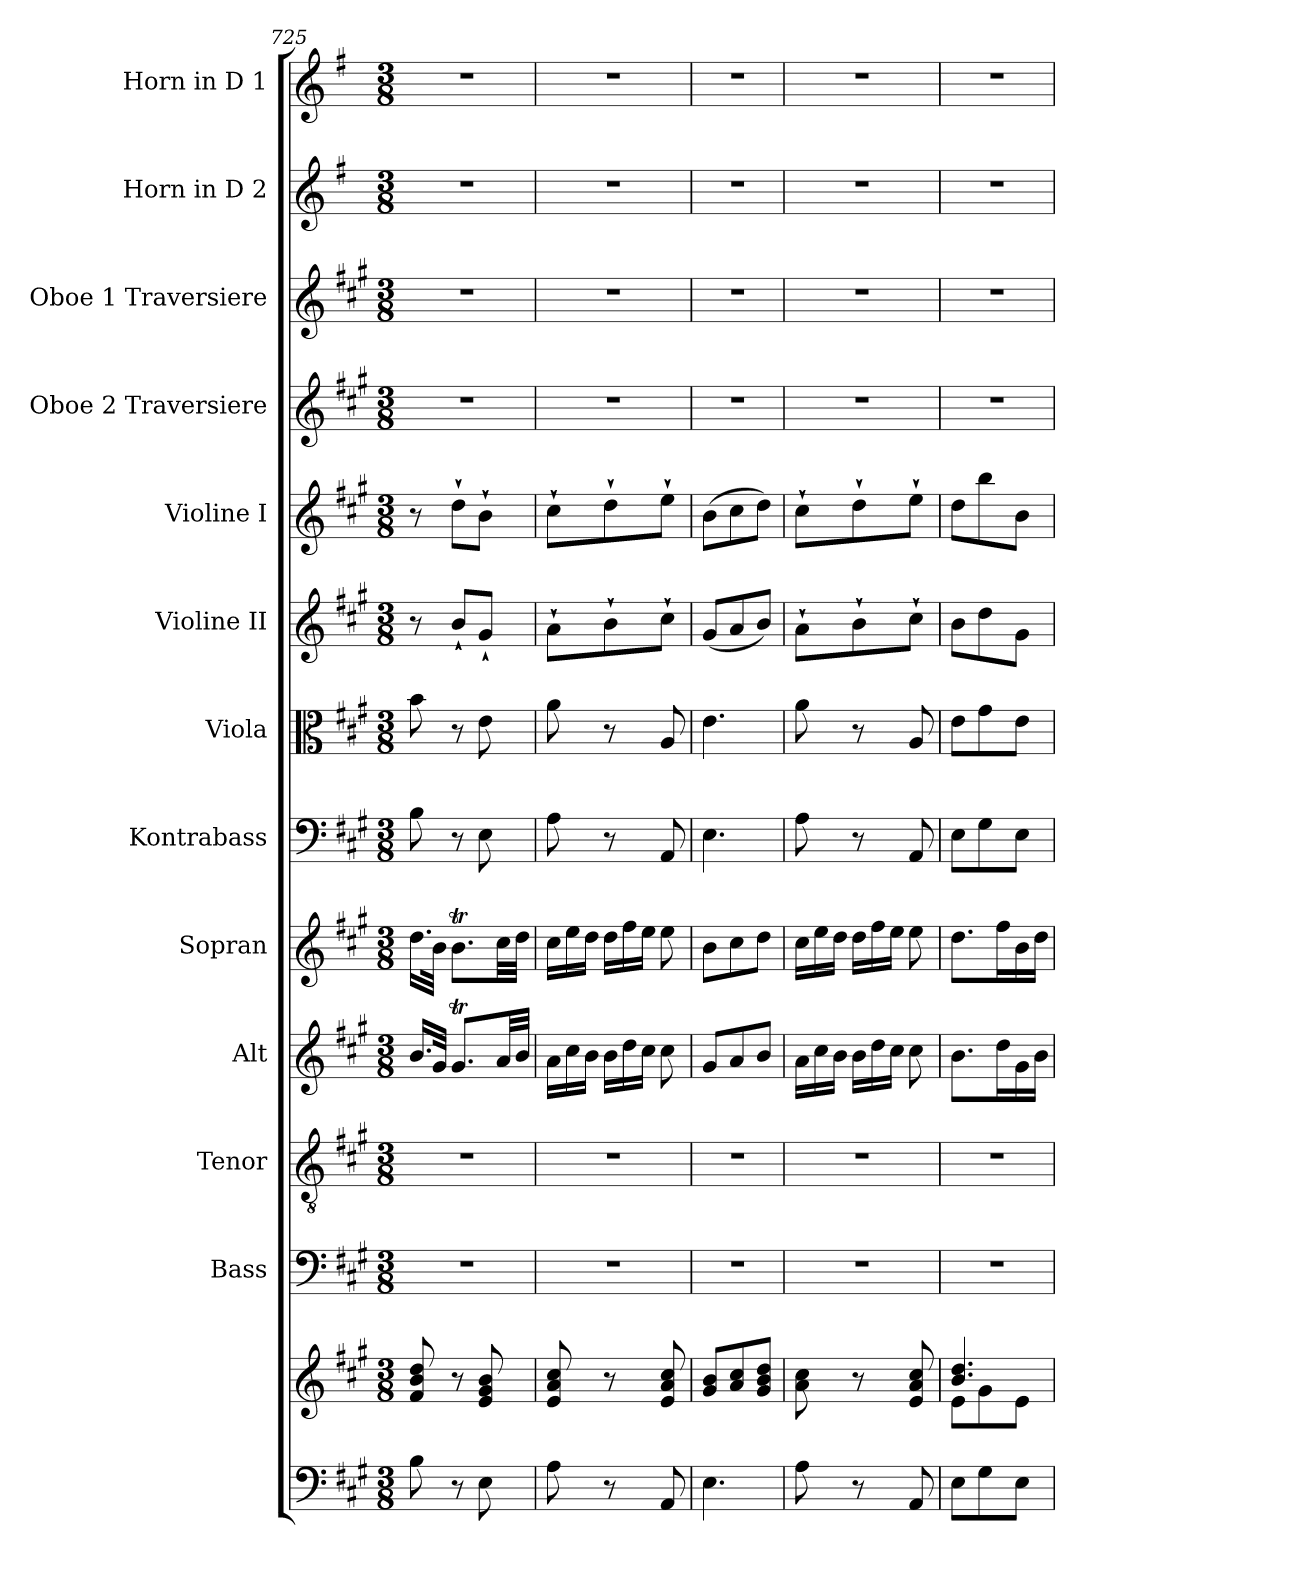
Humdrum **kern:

**kern	**kern	**kern	**kern	**kern	**kern	**kern	**kern	**kern	**kern	**kern	**kern	**kern	**kern
*part13	*part13	*part12	*part11	*part10	*part9	*part8	*part7	*part6	*part5	*part4	*part3	*part2	*part1
*staff14	*staff13	*staff12	*staff11	*staff10	*staff9	*staff8	*staff7	*staff6	*staff5	*staff4	*staff3	*staff2	*staff1
*	*	*I"Bass	*I"Tenor	*I"Alt	*I"Sopran	*I"Kontrabass	*I"Viola	*I"Violine II	*I"Violine I	*I"Oboe 2 Traversiere	*I"Oboe 1 Traversiere	*I"Horn in D 2	*I"Horn in D 1
*	*	*I'B.	*I'T.	*I'A.	*I'S.	*I'Kb.	*I'Vla.	*I'Vl. II	*I'Vl. I	*I'Ob. 2 Tr.	*I'Ob. 1 Tr.	*I'Hrn. D 2	*I'Hrn. D 1
*clefF4	*clefG2	*clefF4	*clefGv2	*clefG2	*clefG2	*clefF4	*clefC3	*clefG2	*clefG2	*clefG2	*clefG2	*clefG2	*clefG2
*	*	*	*	*	*	*ITrd7c12	*	*	*	*	*	*ITrd6c10	*ITrd6c10
*k[f#c#g#]	*k[f#c#g#]	*k[f#c#g#]	*k[f#c#g#]	*k[f#c#g#]	*k[f#c#g#]	*k[f#c#g#]	*k[f#c#g#]	*k[f#c#g#]	*k[f#c#g#]	*k[f#c#g#]	*k[f#c#g#]	*k[f#c#g#]	*k[f#c#g#]
*A:	*A:	*A:	*A:	*A:	*A:	*A:	*A:	*A:	*A:	*A:	*A:	*A:	*A:
*M3/8	*M3/8	*M3/8	*M3/8	*M3/8	*M3/8	*M3/8	*M3/8	*M3/8	*M3/8	*M3/8	*M3/8	*M3/8	*M3/8
=725	=725	=725	=725	=725	=725	=725	=725	=725	=725	=725	=725	=725	=725
8B\	8f#/ 8b/ 8dd/	4.r	4.r	16.b/LL	16.dd\LL	8BB\	8b\	8r	8r	4.r	4.r	4.r	4.r
.	.	.	.	32g#/JJk	32b\JJk	.	.	.	.	.	.	.	.
8r	8r	.	.	8.g#t/L	8.bT\L	8r	8r	8b`</L	8dd`>\L	.	.	.	.
8E\	8e/ 8g#/ 8b/	.	.	.	.	8EE\	8e\	8g#`</J	8b`>\J	.	.	.	.
.	.	.	.	32a/LL	32cc#\LL	.	.	.	.	.	.	.	.
.	.	.	.	32b/JJJ	32dd\JJJ	.	.	.	.	.	.	.	.
=726	=726	=726	=726	=726	=726	=726	=726	=726	=726	=726	=726	=726	=726
*	*	*	*	*Xtuplet	*Xtuplet	*	*	*	*	*	*	*	*
8A\	8e/ 8a/ 8cc#/	4.r	4.r	24a\LL	24cc#\LL	8AA\	8a\	8a`>\L	8cc#`>\L	4.r	4.r	4.r	4.r
.	.	.	.	24cc#\	24ee\	.	.	.	.	.	.	.	.
.	.	.	.	24b\JJ	24dd\JJ	.	.	.	.	.	.	.	.
8r	8r	.	.	24b\LL	24dd\LL	8r	8r	8b`>\	8dd`>\	.	.	.	.
.	.	.	.	24dd\	24ff#\	.	.	.	.	.	.	.	.
.	.	.	.	24cc#\JJ	24ee\JJ	.	.	.	.	.	.	.	.
8AA/	8e/ 8a/ 8cc#/	.	.	8cc#\	8ee\	8AAA/	8A/	8cc#`>\J	8ee`>\J	.	.	.	.
=727	=727	=727	=727	=727	=727	=727	=727	=727	=727	=727	=727	=727	=727
4.E\	8g#/ 8b/L	4.r	4.r	8g#/L	8b\L	4.EE\	4.e\	(<8g#/L	(>8b\L	4.r	4.r	4.r	4.r
.	8a/ 8cc#/	.	.	8a/	8cc#\	.	.	8a/	8cc#\	.	.	.	.
.	8g#/ 8b/ 8dd/J	.	.	8b/J	8dd\J	.	.	8b/J)	8dd\J)	.	.	.	.
=728	=728	=728	=728	=728	=728	=728	=728	=728	=728	=728	=728	=728	=728
8A\	8a\ 8cc#\	4.r	4.r	24a\LL	24cc#\LL	8AA\	8a\	8a`>\L	8cc#`>\L	4.r	4.r	4.r	4.r
.	.	.	.	24cc#\	24ee\	.	.	.	.	.	.	.	.
.	.	.	.	24b\JJ	24dd\JJ	.	.	.	.	.	.	.	.
8r	8r	.	.	24b\LL	24dd\LL	8r	8r	8b`>\	8dd`>\	.	.	.	.
.	.	.	.	24dd\	24ff#\	.	.	.	.	.	.	.	.
.	.	.	.	24cc#\JJ	24ee\JJ	.	.	.	.	.	.	.	.
8AA/	8e/ 8a/ 8cc#/	.	.	8cc#\	8ee\	8AAA/	8A/	8cc#`>\J	8ee`>\J	.	.	.	.
=729	=729	=729	=729	=729	=729	=729	=729	=729	=729	=729	=729	=729	=729
*	*^	*	*	*	*	*	*	*	*	*	*	*	*
8E\L	4.b/ 4.dd/	8e\L	4.r	4.r	8.b\L	8.dd\L	8EE\L	8e\L	8b\L	8dd\L	4.r	4.r	4.r	4.r
8G#\	.	8g#\	.	.	.	.	8GG#\	8g#\	8dd\	8bb\	.	.	.	.
.	.	.	.	.	16dd\L	16ff#\L	.	.	.	.	.	.	.	.
8E\J	.	8e\J	.	.	16g#\	16b\	8EE\J	8e\J	8g#\J	8b\J	.	.	.	.
.	.	.	.	.	16b\JJ	16dd\JJ	.	.	.	.	.	.	.	.
*	*v	*v	*	*	*	*	*	*	*	*	*	*	*	*
=	=	=	=	=	=	=	=	=	=	=	=	=	=
*-	*-	*-	*-	*-	*-	*-	*-	*-	*-	*-	*-	*-	*-
